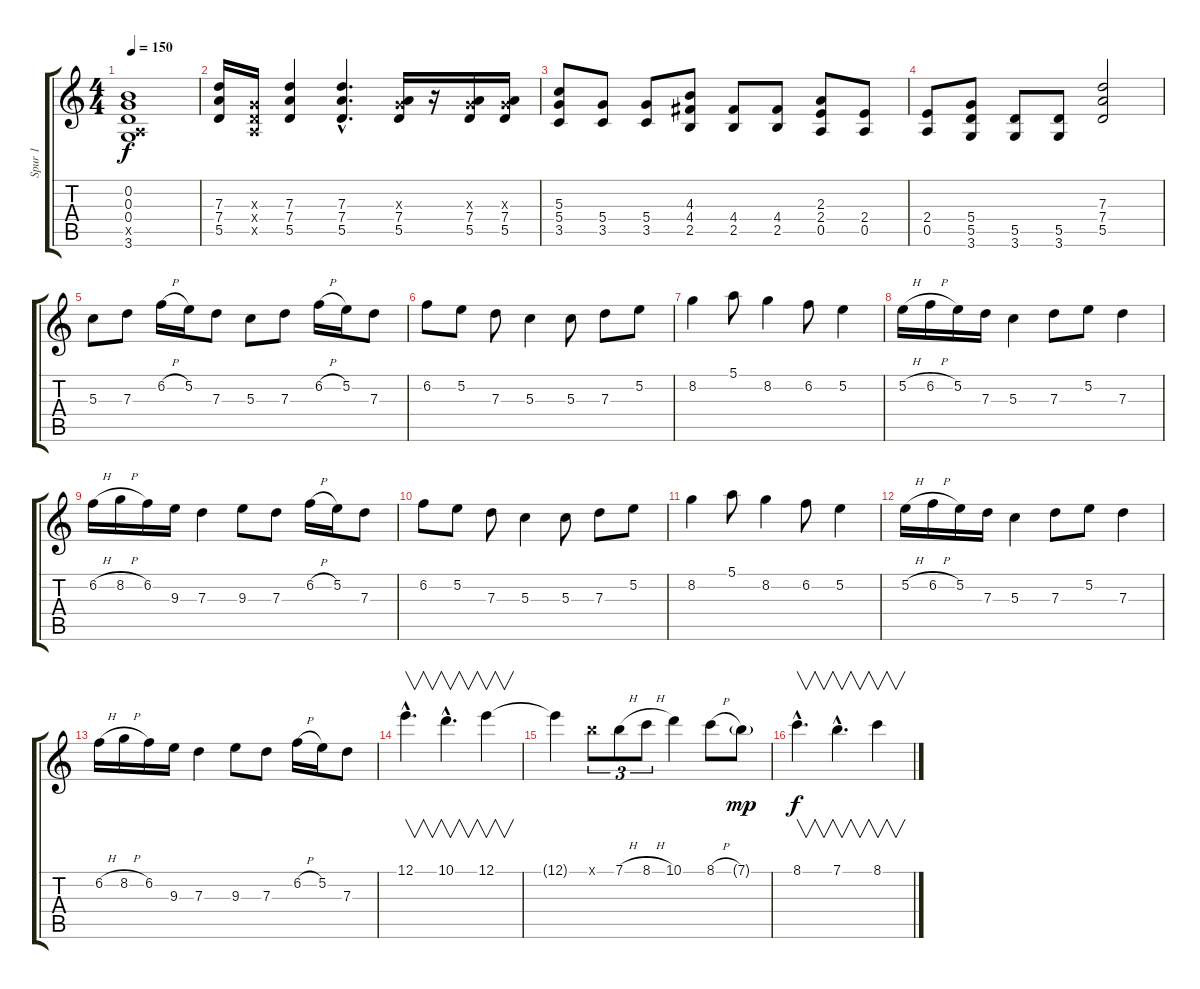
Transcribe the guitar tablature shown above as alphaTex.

\track ("Spur 1" "Spur 1") {instrument overdrivenguitar}
\staff {score tabs}
\tuning (E4 B3 G3 D3 A2 E2) {hide}
\ts (4 4)
\tempo 150
\clef g2
\ks c
(0.2 0.3 0.4 0.5{x} 3.6).1{dy f} |
(7.3 7.4 5.5).16 (0.3{x} 0.4{x} 0.5{x}).16 (7.3 7.4 5.5).4 (7.3{hac} 7.4{hac} 5.5{hac}).4{d} (0.3{x} 7.4 5.5).16 r.16 (0.3{x} 7.4 5.5).16 (0.3{x} 7.4 5.5).16 |
(5.3 5.4 3.5).8 (5.4 3.5).8 (5.4 3.5).8 (4.3 4.4 2.5).8 (4.4 2.5).8 (4.4 2.5).8 (2.3 2.4 0.5).8 (2.4 0.5).8 |
(2.4 0.5).8 (5.4 5.5 3.6).8 (5.5 3.6).8 (5.5 3.6).8 (7.3 7.4 5.5).2 |
5.3.8 7.3.8 6.2{h}.16 5.2.16 7.3.8 5.3.8 7.3.8 6.2{h}.16 5.2.16 7.3.8 |
6.2.8 5.2.8 7.3.8 5.3.4 5.3.8 7.3.8 5.2.8 |
8.2.4 5.1.8 8.2.4 6.2.8 5.2.4 |
5.2{h}.16 6.2{h}.16 5.2.16 7.3.16 5.3.4 7.3.8 5.2.8 7.3.4 |
6.2{h}.16 8.2{h}.16 6.2.16 9.3.16 7.3.4 9.3.8 7.3.8 6.2{h}.16 5.2.16 7.3.8 |
6.2.8 5.2.8 7.3.8 5.3.4 5.3.8 7.3.8 5.2.8 |
8.2.4 5.1.8 8.2.4 6.2.8 5.2.4 |
5.2{h}.16 6.2{h}.16 5.2.16 7.3.16 5.3.4 7.3.8 5.2.8 7.3.4 |
6.2{h}.16 8.2{h}.16 6.2.16 9.3.16 7.3.4 9.3.8 7.3.8 6.2{h}.16 5.2.16 7.3.8 |
12.1{hac}.4{v d} 10.1{hac}.4{v d} 12.1.4{v} |
12.1{t}.4 7.1{x}.8{tu (3 2)} 7.1{h}.8{tu (3 2)} 8.1{h}.8{tu (3 2)} 10.1.4 8.1{h}.8 7.1{g}.8{dy mp} |
8.1{hac}.4{v d dy f} 7.1{hac}.4{v d} 8.1.4{v}
